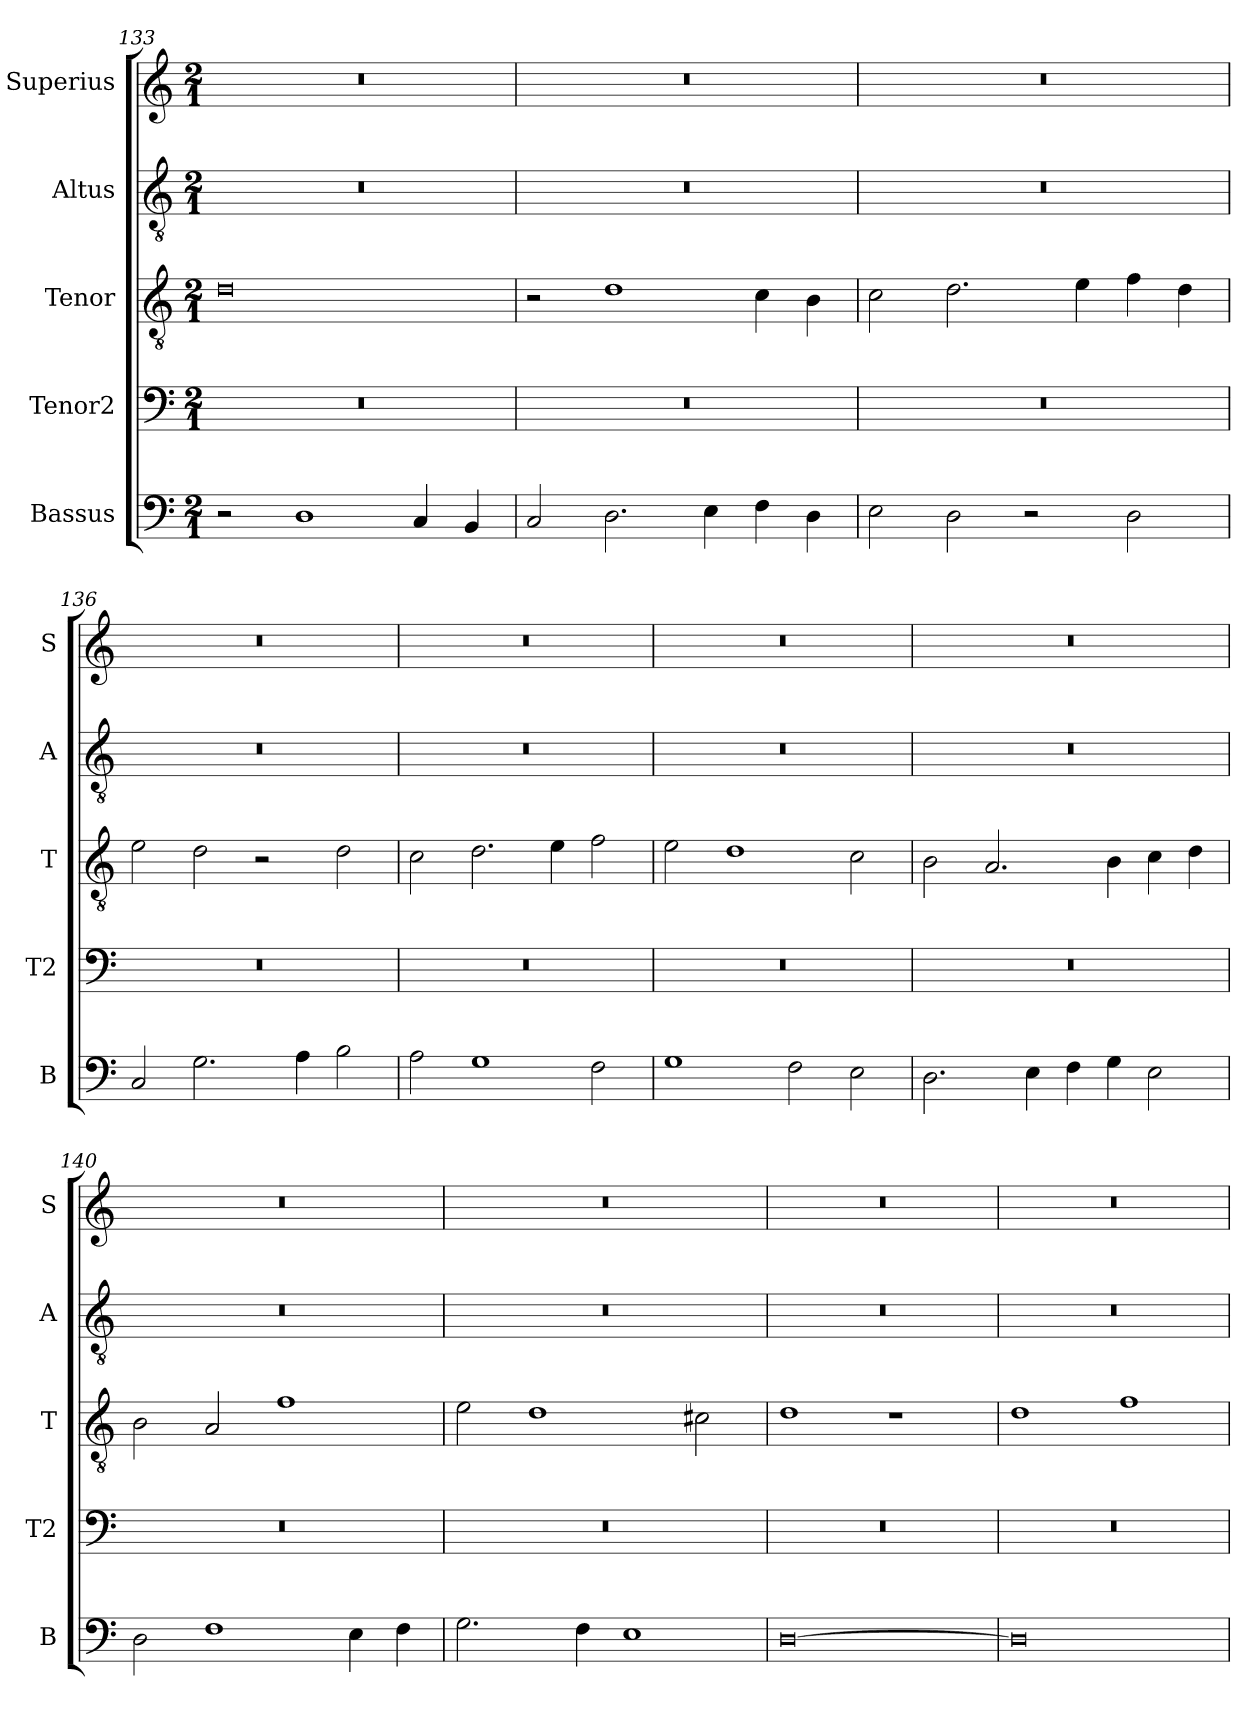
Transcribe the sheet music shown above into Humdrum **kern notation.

**kern	**kern	**kern	**kern	**kern
*part5	*part4	*part3	*part2	*part1
*staff5	*staff4	*staff3	*staff2	*staff1
*I"Bassus	*I"Tenor2	*I"Tenor	*I"Altus	*I"Superius
*I'B	*I'T2	*I'T	*I'A	*I'S
*clefF4	*clefF4	*clefGv2	*clefGv2	*clefG2
*k[]	*k[]	*k[]	*k[]	*k[]
*M2/1	*M2/1	*M2/1	*M2/1	*M2/1
=133	=133	=133	=133	=133
2r	0r	0d	0r	0r
1D	.	.	.	.
4C/	.	.	.	.
4BB/	.	.	.	.
=134	=134	=134	=134	=134
2C/	0r	2r	0r	0r
2.D\	.	1d	.	.
4E\	.	.	.	.
4F\	.	4c\	.	.
4D\	.	4B\	.	.
=135	=135	=135	=135	=135
2E\	0r	2c\	0r	0r
2D\	.	2.d\	.	.
2r	.	.	.	.
.	.	4e\	.	.
2D\	.	4f\	.	.
.	.	4d\	.	.
=136	=136	=136	=136	=136
2C/	0r	2e\	0r	0r
2.G\	.	2d\	.	.
.	.	2r	.	.
4A\	.	.	.	.
2B\	.	2d\	.	.
=137	=137	=137	=137	=137
2A\	0r	2c\	0r	0r
1G	.	2.d\	.	.
.	.	4e\	.	.
2F\	.	2f\	.	.
=138	=138	=138	=138	=138
1G	0r	2e\	0r	0r
.	.	1d	.	.
2F\	.	.	.	.
2E\	.	2c\	.	.
=139	=139	=139	=139	=139
2.D\	0r	2B\	0r	0r
.	.	2.A/	.	.
4E\	.	.	.	.
4F\	.	.	.	.
4G\	.	4B\	.	.
2E\	.	4c\	.	.
.	.	4d\	.	.
=140	=140	=140	=140	=140
2D\	0r	2B\	0r	0r
1F	.	2A/	.	.
.	.	1f	.	.
4E\	.	.	.	.
4F\	.	.	.	.
=141	=141	=141	=141	=141
2.G\	0r	2e\	0r	0r
.	.	1d	.	.
4F\	.	.	.	.
1E	.	.	.	.
.	.	2c#X\	.	.
=142	=142	=142	=142	=142
[0D	0r	1d	0r	0r
.	.	1r	.	.
=143	=143	=143	=143	=143
0D]	0r	1d	0r	0r
.	.	1f	.	.
=	=	=	=	=
*-	*-	*-	*-	*-
